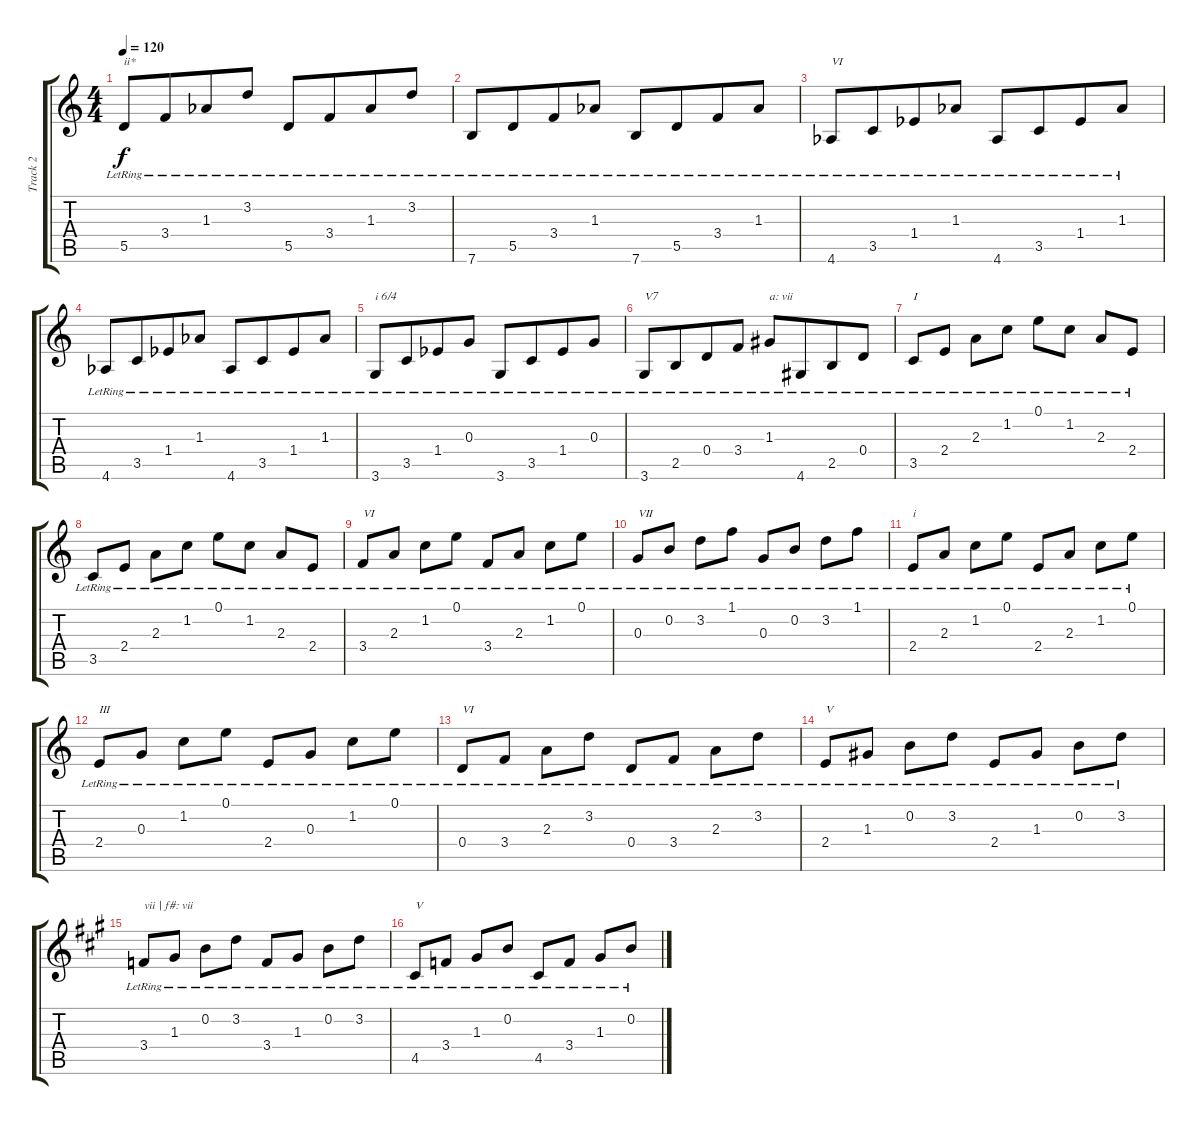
\track ("Track 2" "Track 2") {instrument electricguitarjazz}
\staff {score tabs}
\tuning (E4 B3 G3 D3 A2 E2) {hide}
\ts (4 4)
\tempo 120
\clef g2
\ks c
5.5{lr}.8{txt "ii*" dy f} 3.4{lr}.8{beam merge} 1.3{lr acc b}.8 3.2{lr}.8 5.5{lr}.8 3.4{lr}.8{beam merge} 1.3{lr acc b}.8 3.2{lr}.8 |
7.6{lr}.8 5.5{lr}.8{beam merge} 3.4{lr}.8 1.3{lr acc b}.8 7.6{lr}.8 5.5{lr}.8{beam merge} 3.4{lr}.8 1.3{lr acc b}.8 |
4.6{lr acc b}.8{txt "VI"} 3.5{lr}.8{beam merge} 1.4{lr acc b}.8 1.3{lr acc b}.8 4.6{lr acc b}.8 3.5{lr}.8{beam merge} 1.4{lr acc b}.8 1.3{lr acc b}.8 |
4.6{lr acc b}.8 3.5{lr}.8{beam merge} 1.4{lr acc b}.8 1.3{lr acc b}.8 4.6{lr acc b}.8 3.5{lr}.8{beam merge} 1.4{lr acc b}.8 1.3{lr acc b}.8 |
3.6{lr}.8{txt "i 6/4"} 3.5{lr}.8{beam merge} 1.4{lr acc b}.8 0.3{lr}.8 3.6{lr}.8 3.5{lr}.8{beam merge} 1.4{lr acc b}.8 0.3{lr}.8 |
3.6{lr}.8{txt "V7"} 2.5{lr}.8{beam merge} 0.4{lr}.8 3.4{lr}.8 1.3{lr}.8{txt "a: vii"} 4.6{lr}.8{beam merge} 2.5{lr}.8 0.4{lr}.8 |
3.5{lr}.8{txt "I"} 2.4{lr}.8 2.3{lr}.8 1.2{lr}.8 0.1{lr}.8 1.2{lr}.8 2.3{lr}.8 2.4{lr}.8 |
3.5{lr}.8 2.4{lr}.8 2.3{lr}.8 1.2{lr}.8 0.1{lr}.8 1.2{lr}.8 2.3{lr}.8 2.4{lr}.8 |
3.4{lr}.8{txt "VI"} 2.3{lr}.8 1.2{lr}.8 0.1{lr}.8 3.4{lr}.8 2.3{lr}.8 1.2{lr}.8 0.1{lr}.8 |
0.3{lr}.8{txt "VII"} 0.2{lr}.8 3.2{lr}.8 1.1{lr}.8 0.3{lr}.8 0.2{lr}.8 3.2{lr}.8 1.1{lr}.8 |
2.4{lr}.8{txt "i"} 2.3{lr}.8 1.2{lr}.8 0.1{lr}.8 2.4{lr}.8 2.3{lr}.8 1.2{lr}.8 0.1{lr}.8 |
2.4{lr}.8{txt "III"} 0.3{lr}.8 1.2{lr}.8 0.1{lr}.8 2.4{lr}.8 0.3{lr}.8 1.2{lr}.8 0.1{lr}.8 |
0.4{lr}.8{txt "VI"} 3.4{lr}.8 2.3{lr}.8 3.2{lr}.8 0.4{lr}.8 3.4{lr}.8 2.3{lr}.8 3.2{lr}.8 |
2.4{lr}.8{txt "V"} 1.3{lr}.8 0.2{lr}.8 3.2{lr}.8 2.4{lr}.8 1.3{lr}.8 0.2{lr}.8 3.2{lr}.8 |
\ks f#minor
3.4{lr}.8{txt "vii | f#: vii"} 1.3{lr}.8 0.2{lr}.8 3.2{lr}.8 3.4{lr}.8 1.3{lr}.8 0.2{lr}.8 3.2{lr}.8 |
4.5{lr}.8{txt "V"} 3.4{lr}.8 1.3{lr}.8 0.2{lr}.8 4.5{lr}.8 3.4{lr}.8 1.3{lr}.8 0.2{lr}.8
